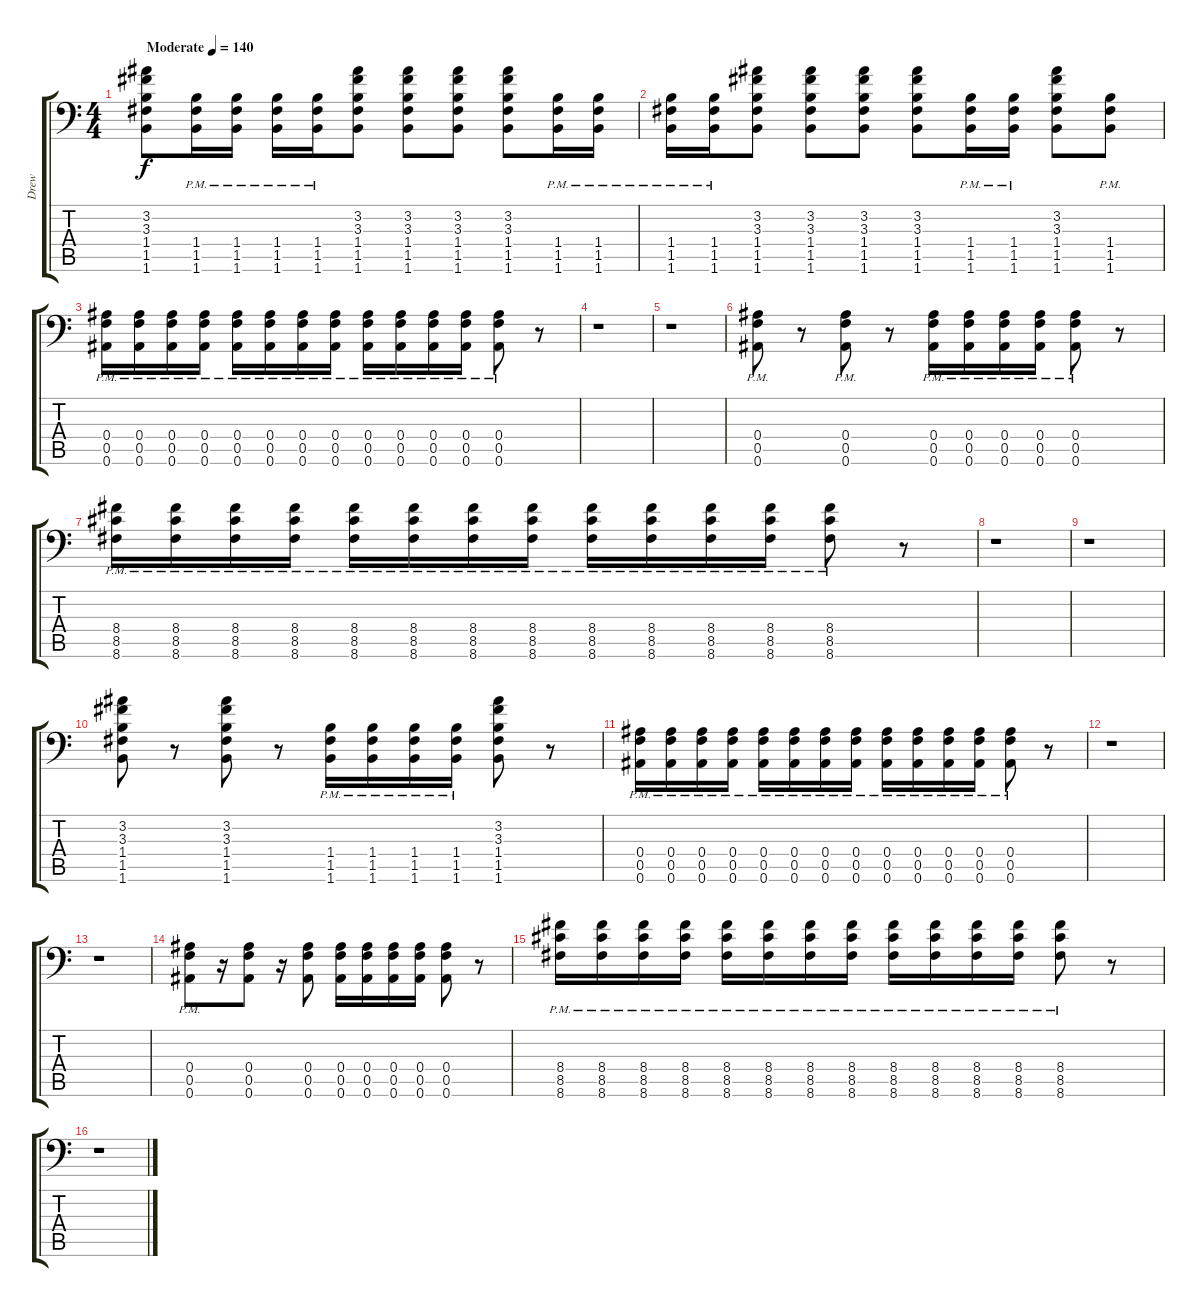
\track ("Drew" "Drew") {instrument distortionguitar}
\staff {score tabs}
\tuning (C4 G3 Eb3 Bb2 F2 Bb1) {hide}
\ts (4 4)
\tempo (140 "Moderate")
\clef f4
\ks c
(3.2 3.3 1.4 1.5 1.6).8{dy f instrument distortionguitar} (1.4{pm} 1.5{pm} 1.6{pm}).16 (1.4{pm} 1.5{pm} 1.6{pm}).16 (1.4{pm} 1.5{pm} 1.6{pm}).16 (1.4{pm} 1.5{pm} 1.6{pm}).16 (3.2 3.3 1.4 1.5 1.6).8 (3.2 3.3 1.4 1.5 1.6).8 (3.2 3.3 1.4 1.5 1.6).8 (3.2 3.3 1.4 1.5 1.6).8 (1.4{pm} 1.5{pm} 1.6{pm}).16 (1.4{pm} 1.5{pm} 1.6{pm}).16 |
(1.4{pm} 1.5{pm} 1.6{pm}).16 (1.4{pm} 1.5{pm} 1.6{pm}).16 (3.2 3.3 1.4 1.5 1.6).8 (3.2 3.3 1.4 1.5 1.6).8 (3.2 3.3 1.4 1.5 1.6).8 (3.2 3.3 1.4 1.5 1.6).8 (1.4{pm} 1.5{pm} 1.6{pm}).16 (1.4{pm} 1.5{pm} 1.6{pm}).16 (3.2 3.3 1.4 1.5 1.6).8 (1.4{pm} 1.5 1.6).8 |
(0.4{pm} 0.5{pm} 0.6{pm}).16 (0.4{pm} 0.5{pm} 0.6{pm}).16 (0.4{pm} 0.5{pm} 0.6{pm}).16 (0.4{pm} 0.5{pm} 0.6{pm}).16 (0.4{pm} 0.5{pm} 0.6{pm}).16 (0.4{pm} 0.5{pm} 0.6{pm}).16 (0.4{pm} 0.5{pm} 0.6{pm}).16 (0.4{pm} 0.5{pm} 0.6{pm}).16 (0.4{pm} 0.5{pm} 0.6{pm}).16 (0.4{pm} 0.5{pm} 0.6{pm}).16 (0.4{pm} 0.5{pm} 0.6{pm}).16 (0.4{pm} 0.5{pm} 0.6{pm}).16 (0.4{pm} 0.5{pm} 0.6{pm}).8 r.8 |
r.1 |
r.1 |
(0.4{pm} 0.5{pm} 0.6{pm}).8 r.8 (0.4{pm} 0.5{pm} 0.6{pm}).8 r.8 (0.4{pm} 0.5{pm} 0.6{pm}).16 (0.4{pm} 0.5{pm} 0.6{pm}).16 (0.4{pm} 0.5{pm} 0.6{pm}).16 (0.4{pm} 0.5{pm} 0.6{pm}).16 (0.4{pm} 0.5{pm} 0.6{pm}).8 r.8 |
(8.4{pm} 8.5{pm} 8.6{pm}).16 (8.4{pm} 8.5{pm} 8.6{pm}).16 (8.4{pm} 8.5{pm} 8.6{pm}).16 (8.4{pm} 8.5{pm} 8.6{pm}).16 (8.4{pm} 8.5{pm} 8.6{pm}).16 (8.4{pm} 8.5{pm} 8.6{pm}).16 (8.4{pm} 8.5{pm} 8.6{pm}).16 (8.4{pm} 8.5{pm} 8.6{pm}).16 (8.4{pm} 8.5{pm} 8.6{pm}).16 (8.4{pm} 8.5{pm} 8.6{pm}).16 (8.4{pm} 8.5{pm} 8.6{pm}).16 (8.4{pm} 8.5{pm} 8.6{pm}).16 (8.4{pm} 8.5{pm} 8.6{pm}).8 r.8 |
r.1 |
r.1 |
(3.2 3.3 1.4 1.5 1.6).8 r.8 (3.2 3.3 1.4 1.5 1.6).8 r.8 (1.4{pm} 1.5{pm} 1.6{pm}).16 (1.4{pm} 1.5{pm} 1.6{pm}).16 (1.4{pm} 1.5{pm} 1.6{pm}).16 (1.4{pm} 1.5{pm} 1.6{pm}).16 (3.2 3.3 1.4 1.5 1.6).8 r.8 |
(0.4{pm} 0.5{pm} 0.6{pm}).16 (0.4{pm} 0.5{pm} 0.6{pm}).16 (0.4{pm} 0.5{pm} 0.6{pm}).16 (0.4{pm} 0.5{pm} 0.6{pm}).16 (0.4{pm} 0.5{pm} 0.6{pm}).16 (0.4{pm} 0.5{pm} 0.6{pm}).16 (0.4{pm} 0.5{pm} 0.6{pm}).16 (0.4{pm} 0.5{pm} 0.6{pm}).16 (0.4{pm} 0.5{pm} 0.6{pm}).16 (0.4{pm} 0.5{pm} 0.6{pm}).16 (0.4{pm} 0.5{pm} 0.6{pm}).16 (0.4{pm} 0.5{pm} 0.6{pm}).16 (0.4{pm} 0.5{pm} 0.6{pm}).8 r.8 |
r.1 |
r.1 |
(0.4{pm} 0.5{pm} 0.6{pm}).8 r.16 (0.4 0.5 0.6).8 r.16 (0.4 0.5 0.6).8 (0.4 0.5 0.6).16 (0.4 0.5 0.6).16 (0.4 0.5 0.6).16 (0.4 0.5 0.6).16 (0.4 0.5 0.6).8 r.8 |
(8.4{pm} 8.5{pm} 8.6{pm}).16 (8.4{pm} 8.5{pm} 8.6{pm}).16 (8.4{pm} 8.5{pm} 8.6{pm}).16 (8.4{pm} 8.5{pm} 8.6{pm}).16 (8.4{pm} 8.5{pm} 8.6{pm}).16 (8.4{pm} 8.5{pm} 8.6{pm}).16 (8.4{pm} 8.5{pm} 8.6{pm}).16 (8.4{pm} 8.5{pm} 8.6{pm}).16 (8.4{pm} 8.5{pm} 8.6{pm}).16 (8.4{pm} 8.5{pm} 8.6{pm}).16 (8.4{pm} 8.5{pm} 8.6{pm}).16 (8.4{pm} 8.5{pm} 8.6{pm}).16 (8.4{pm} 8.5{pm} 8.6{pm}).8 r.8 |
r.1
